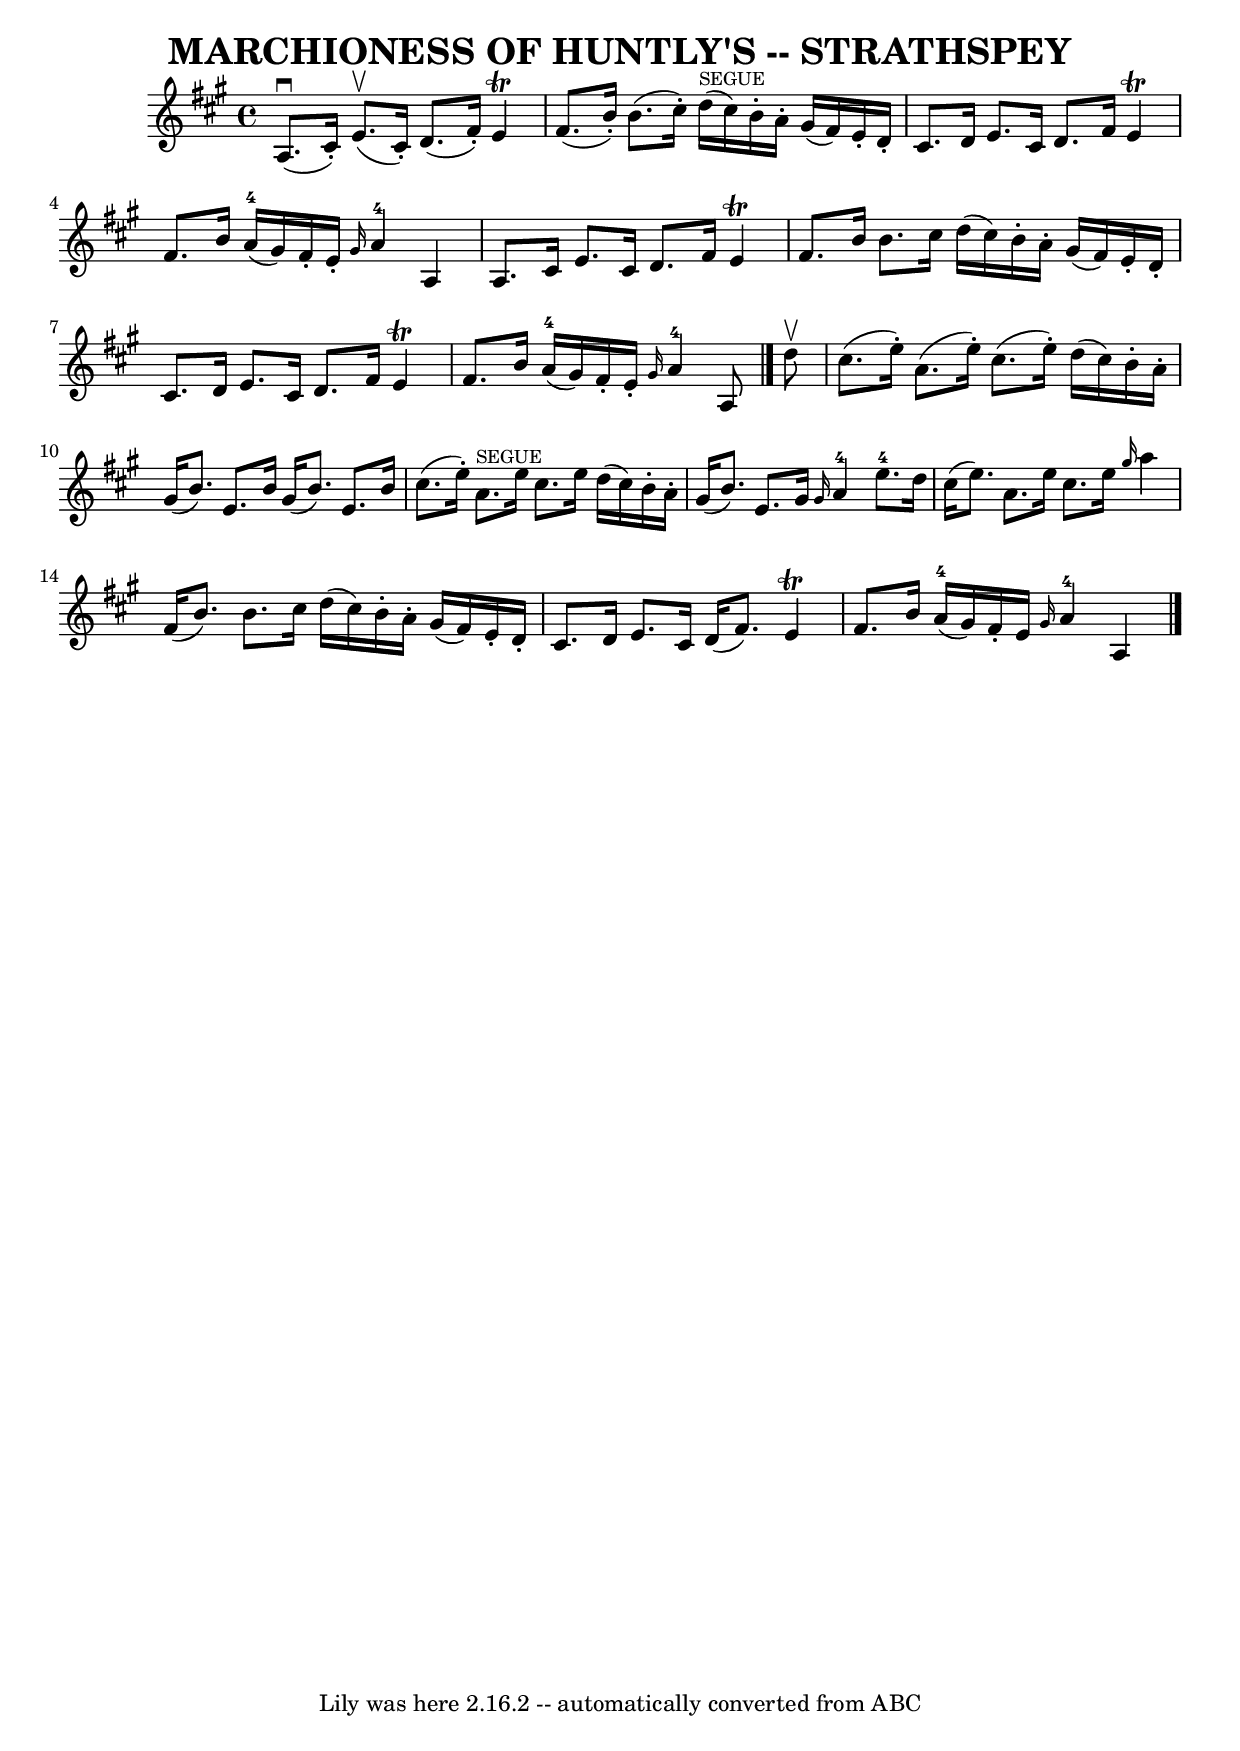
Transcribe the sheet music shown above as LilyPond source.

\version "2.7.40"
\include "Mammoth.ily"
\header {
	book = "Ryan's Mammoth Collection of Fiddle Tunes"
	composer = ""
	crossRefNumber = "1"
	footnotes = ""
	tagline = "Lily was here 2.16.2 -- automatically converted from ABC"
	title = "MARCHIONESS OF HUNTLY'S -- STRATHSPEY"
}
voicedefault =  {
\set Score.defaultBarType = "empty"

 \override Staff.TimeSignature #'style = #'C
 \time 4/4 \key a \major a8. (^\downbow cis'16 -.) e'8. (^\upbow   
cis'16 -.) d'8. (fis'16 -.) e'4^\trill   |
 fis'8. (b'16 
-.) b'8. (cis''16 -.) d''16^\segue(cis''16) b'16 -.   
a'16 -. gis'16 (fis'16) e'16 -. d'16 -.   |
 cis'8.    
d'16 e'8. cis'16 d'8. fis'16 e'4^\trill   |
 fis'8.    
b'16 a'16-4(gis'16) fis'16 -. e'16 -. \grace { gis'16  }   
 a'4-4 a4    |
 a8. cis'16 e'8. cis'16 d'8.    
fis'16 e'4^\trill   |
 fis'8. b'16 b'8. cis''16 d''16 (
 cis''16) b'16 -. a'16 -. gis'16 (fis'16) e'16 -. d'16 -.   
|
 cis'8. d'16 e'8. cis'16 d'8. fis'16 e'4^\trill  
 |
 fis'8. b'16 a'16-4(gis'16) fis'16 -. e'16 -. 
\grace { gis'16  } a'4-4 a8    \bar "|." d''8^\upbow   
|
 cis''8. (e''16 -.) a'8. (e''16 -.) cis''8. (e''16 
-.) d''16 (cis''16) b'16 -. a'16 -.   |
 gis'16 (b'8.  
-) e'8. b'16 gis'16 (b'8.) e'8. b'16    |
 cis''8. 
(e''16 -.) a'8.^\segue e''16 cis''8. e''16 d''16 (
cis''16) b'16 -. a'16 -.   |
 gis'16 (b'8.) e'8.    
gis'16  \grace { gis'16  } a'4-4 e''8.-4 d''16    |
   
 cis''16 (e''8.) a'8. e''16 cis''8. e''16  \grace {    
gis''16  } a''4    |
 fis'16 (b'8.) b'8. cis''16 d''16 
(cis''16) b'16 -. a'16 -. gis'16 (fis'16) e'16 -. d'16 -. 
  |
 cis'8. d'16 e'8. cis'16 d'16 (fis'8.) e'4 
^\trill   |
 fis'8. b'16 a'16-4(gis'16) fis'16 -.   
e'16  \grace { gis'16  } a'4-4 a4    \bar "|."   
}

\score{
    <<

	\context Staff="default"
	{
	    \voicedefault 
	}

    >>
	\layout {
	}
	\midi {}
}
